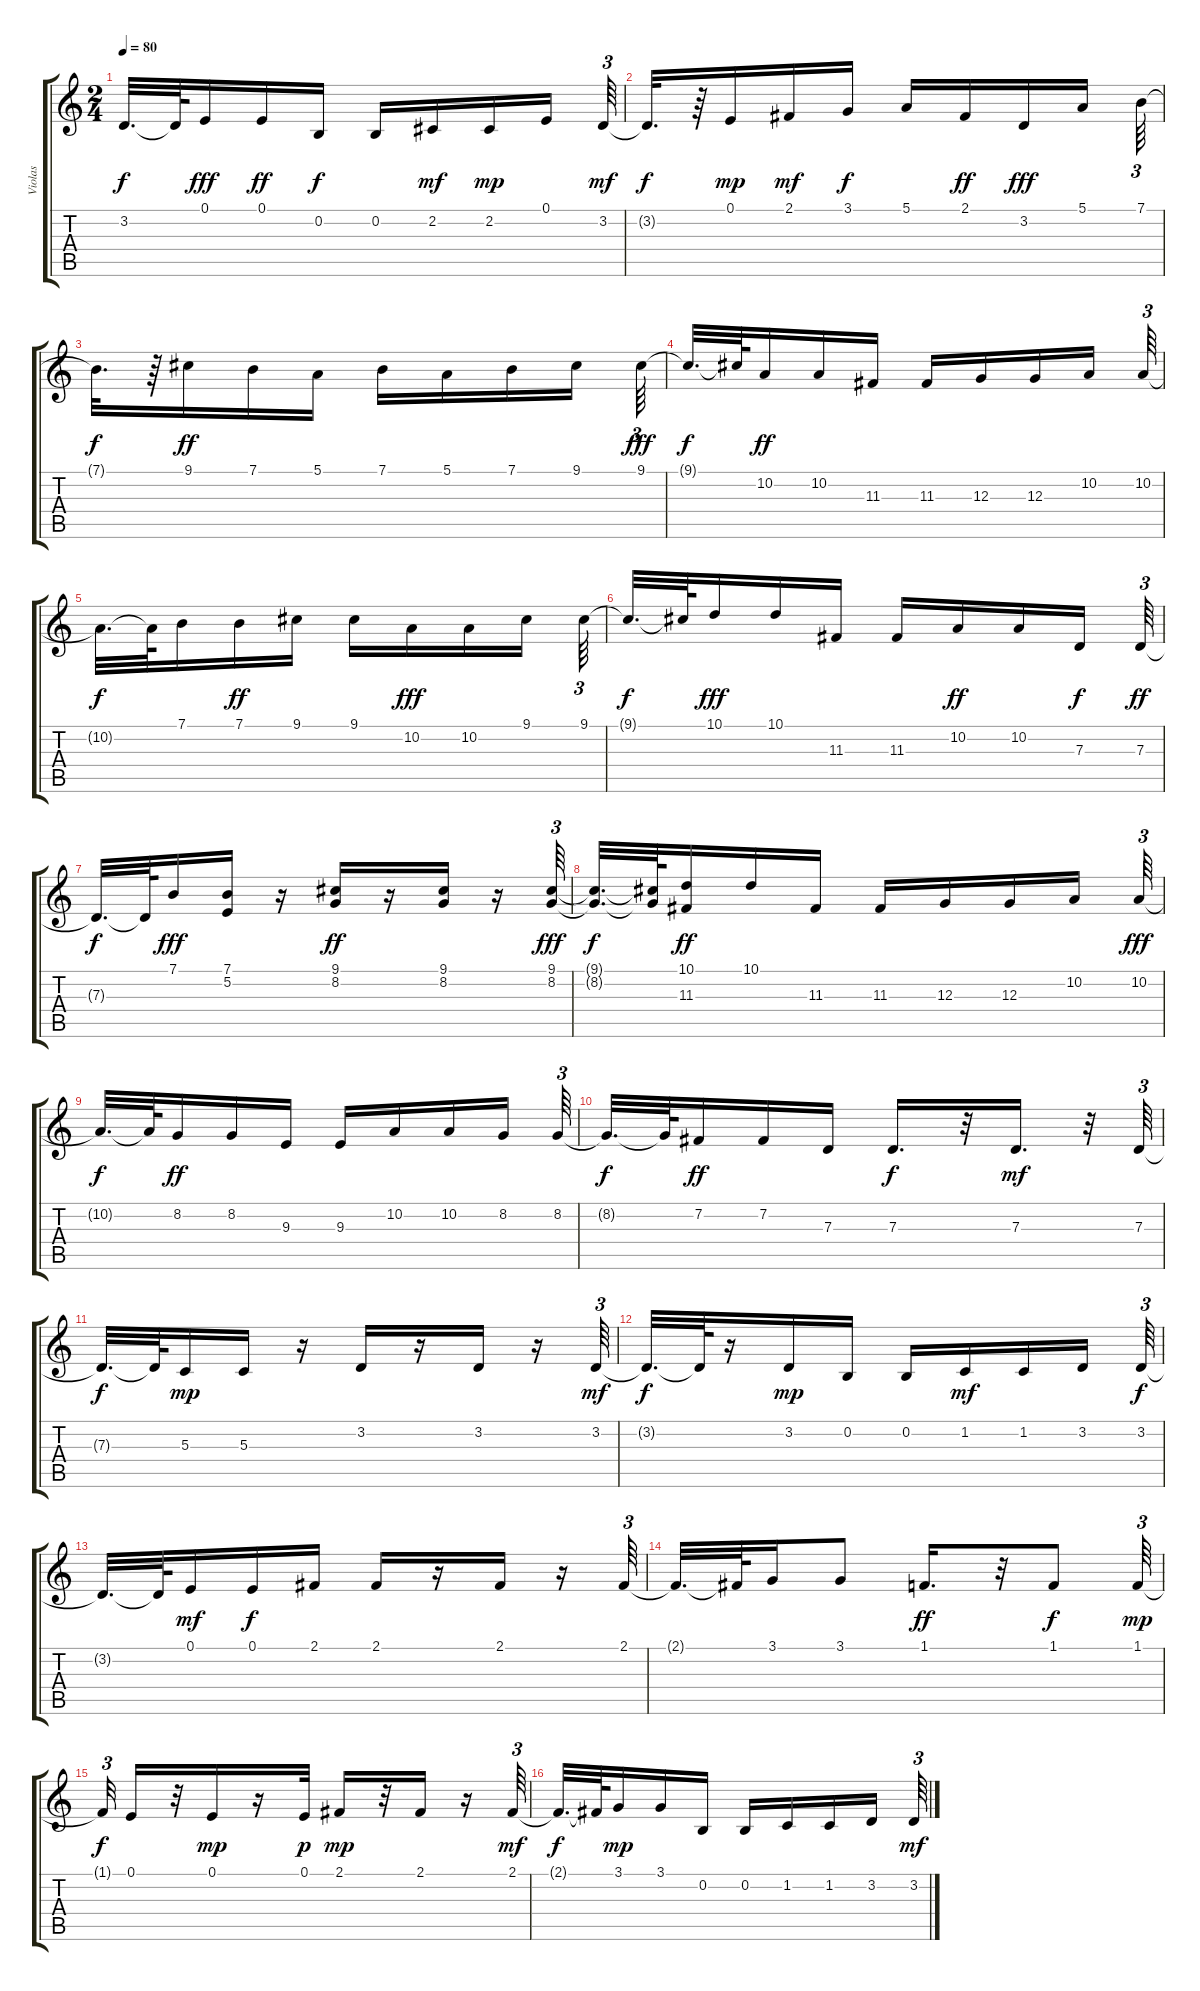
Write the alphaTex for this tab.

\track ("Violas" "Violas") {instrument pizzicatostrings}
\staff {score tabs}
\tuning (E4 B3 G3 D3 A2 E2) {hide}
\ts (2 4)
\tempo 80
\clef g2
\ks c
3.2{t}.32{d dy f} 3.2{t}.64 0.1.16{dy fff} 0.1.16{dy ff} 0.2.16{dy f} 0.2.16 2.2.16{dy mf} 2.2.16{dy mp} 0.1.16 3.2.64{tu (3 2) dy mf} |
3.2{t}.32{d dy f} r.64 0.1.16{dy mp} 2.1.16{dy mf} 3.1.16{dy f} 5.1.16 2.1.16{dy ff} 3.2.16{dy fff} 5.1.16 7.1.64{tu (3 2)} |
7.1{t}.32{d dy f} r.64 9.1.16{dy ff} 7.1.16 5.1.16 7.1.16 5.1.16 7.1.16 9.1.16 9.1.64{tu (3 2) dy fff} |
9.1{t}.32{d dy f} 9.1{t}.64 10.2.16{dy ff} 10.2.16 11.3.16 11.3.16 12.3.16 12.3.16 10.2.16 10.2.64{tu (3 2)} |
10.2{t}.32{d dy f} 10.2{t}.64 7.1.16 7.1.16{dy ff} 9.1.16 9.1.16 10.2.16{dy fff} 10.2.16 9.1.16 9.1.64{tu (3 2)} |
9.1{t}.32{d dy f} 9.1{t}.64 10.1.16{dy fff} 10.1.16 11.3.16 11.3.16 10.2.16{dy ff} 10.2.16 7.3.16{dy f} 7.3.64{tu (3 2) dy ff} |
7.3{t}.32{d dy f} 7.3{t}.64 7.1.16{dy fff} (7.1 5.2).16 r.16 (9.1 8.2).16{dy ff} r.16 (9.1 8.2).16 r.16 (9.1 8.2).64{tu (3 2) dy fff} |
(9.1{t} 8.2{t}).32{d dy f} (9.1{t} 8.2{t}).64 (10.1 11.3).16{dy ff} 10.1.16 11.3.16 11.3.16 12.3.16 12.3.16 10.2.16 10.2.64{tu (3 2) dy fff} |
10.2{t}.32{d dy f} 10.2{t}.64 8.2.16{dy ff} 8.2.16 9.3.16 9.3.16 10.2.16 10.2.16 8.2.16 8.2.64{tu (3 2)} |
8.2{t}.32{d dy f} 8.2{t}.64 7.2.16{dy ff} 7.2.16 7.3.16 7.3.16{d dy f} r.32 7.3.16{d dy mf} r.32 7.3.64{tu (3 2)} |
7.3{t}.32{d dy f} 7.3{t}.64 5.3.16{dy mp} 5.3.16 r.16 3.2.16 r.16 3.2.16 r.16 3.2.64{tu (3 2) dy mf} |
3.2{t}.32{d dy f} 3.2{t}.64 r.16 3.2.16{dy mp} 0.2.16 0.2.16 1.2.16{dy mf} 1.2.16 3.2.16 3.2.64{tu (3 2) dy f} |
3.2{t}.32{d} 3.2{t}.64 0.1.16{dy mf} 0.1.16{dy f} 2.1.16 2.1.16 r.16 2.1.16 r.16 2.1.64{tu (3 2)} |
2.1{t}.32{d} 2.1{t}.64 3.1.16 3.1.8 1.1.16{d dy ff} r.32 1.1.8{dy f} 1.1.64{tu (3 2) dy mp} |
1.1{t}.32{tu (3 2) dy f} 0.1.16 r.32 0.1.16{dy mp} r.16 0.1.32{dy p} 2.1.16{dy mp} r.32 2.1.16 r.16 2.1.64{tu (3 2) dy mf} |
2.1{t}.32{d dy f} 2.1{t}.64 3.1.16{dy mp} 3.1.16 0.2.16 0.2.16 1.2.16 1.2.16 3.2.16 3.2.64{tu (3 2) dy mf}
